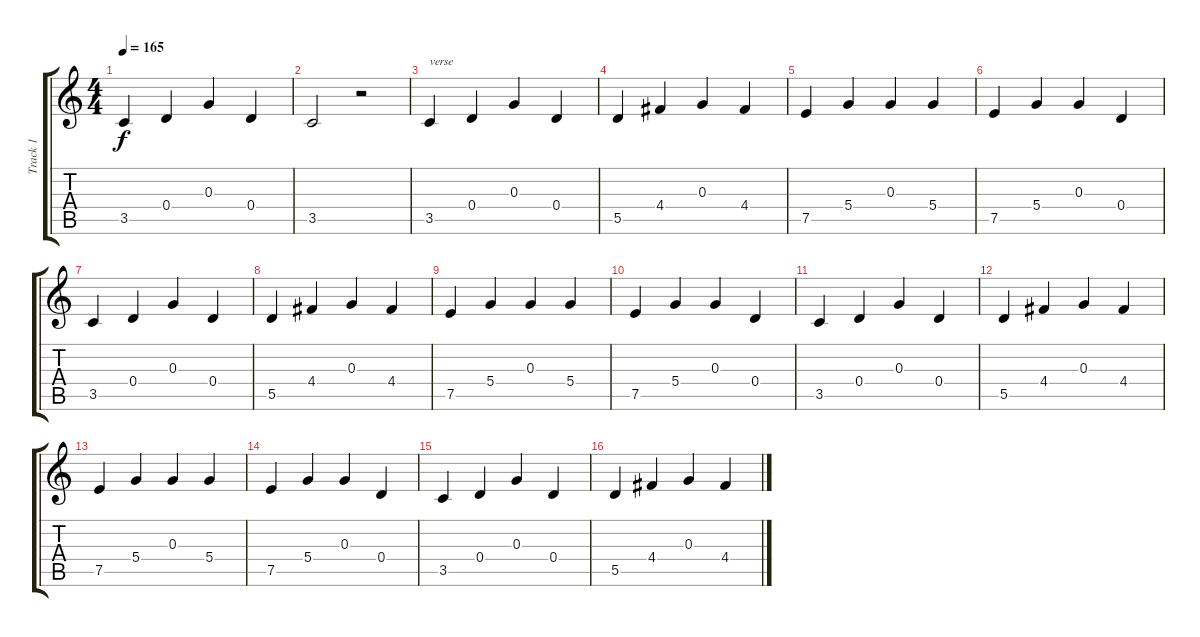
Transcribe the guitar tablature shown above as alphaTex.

\track ("Track 1" "Track 1") {instrument acousticguitarsteel}
\staff {score tabs}
\tuning (E4 B3 G3 D3 A2 E2) {hide}
\ts (4 4)
\tempo 165
\clef g2
\ks c
3.5.4{dy f} 0.4.4 0.3.4 0.4.4 |
3.5.2 r.2 |
3.5.4{txt "verse"} 0.4.4 0.3.4 0.4.4 |
5.5.4 4.4.4 0.3.4 4.4.4 |
7.5.4 5.4.4 0.3.4 5.4.4 |
7.5.4 5.4.4 0.3.4 0.4.4 |
3.5.4 0.4.4 0.3.4 0.4.4 |
5.5.4 4.4.4 0.3.4 4.4.4 |
7.5.4 5.4.4 0.3.4 5.4.4 |
7.5.4 5.4.4 0.3.4 0.4.4 |
3.5.4 0.4.4 0.3.4 0.4.4 |
5.5.4 4.4.4 0.3.4 4.4.4 |
7.5.4 5.4.4 0.3.4 5.4.4 |
7.5.4 5.4.4 0.3.4 0.4.4 |
3.5.4 0.4.4 0.3.4 0.4.4 |
5.5.4 4.4.4 0.3.4 4.4.4
